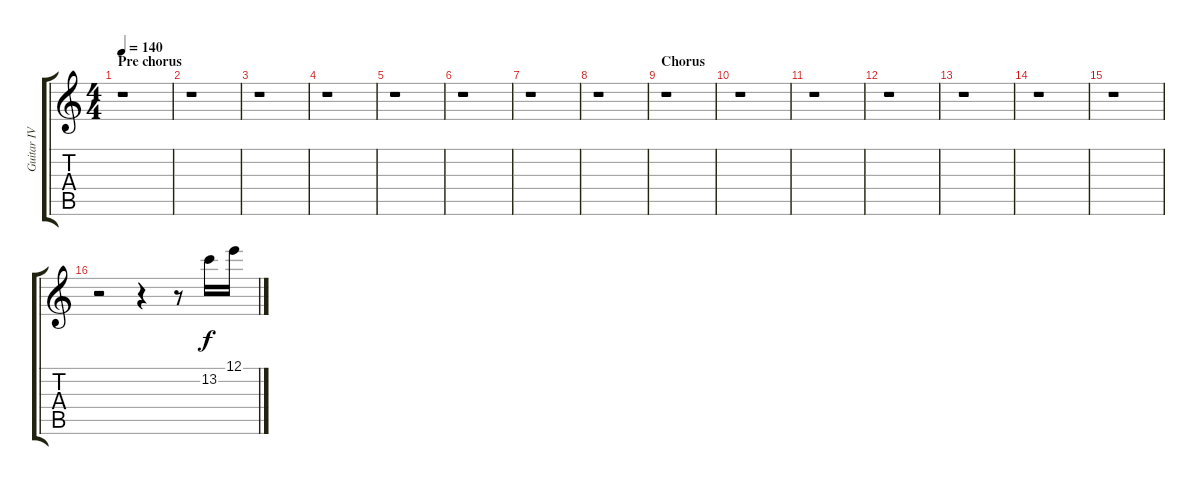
\track ("Guitar IV" "Guitar IV") {instrument overdrivenguitar}
\staff {score tabs}
\tuning (E4 B3 G3 D3 A2 E2) {hide}
\ts (4 4)
\section ("" "Pre chorus")
\tempo 140
\clef g2
\ks c
r.1{dy f} |
r.1 |
r.1 |
r.1 |
r.1 |
r.1 |
r.1 |
r.1 |
\section ("" "Chorus")
r.1 |
r.1 |
r.1 |
r.1 |
r.1 |
r.1 |
r.1 |
r.2 r.4 r.8 13.2.16 12.1.16
